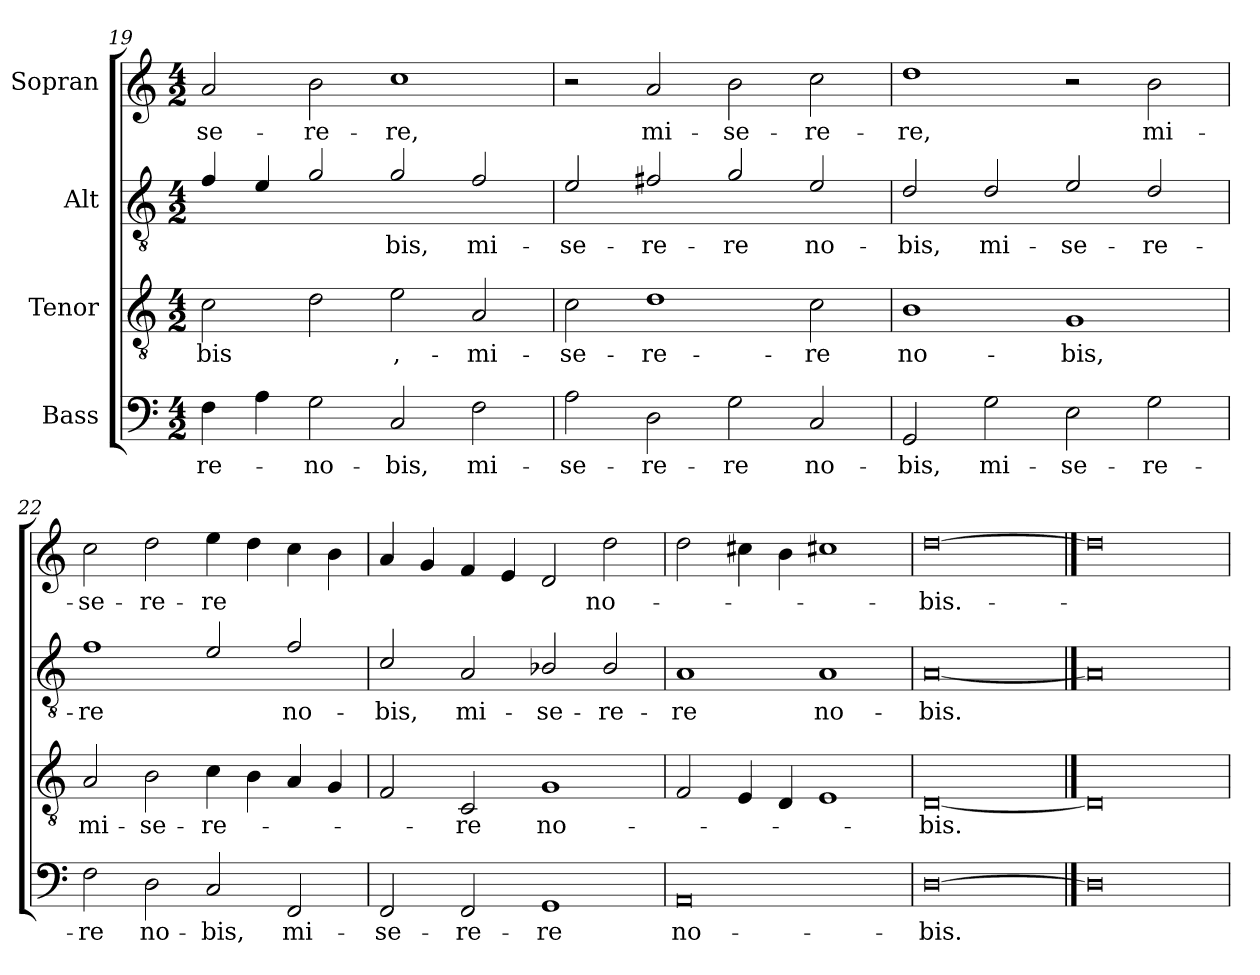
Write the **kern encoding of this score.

**kern	**text	**kern	**text	**kern	**text	**kern	**text
*part4	*part4	*part3	*part3	*part2	*part2	*part1	*part1
*staff4	*staff4	*staff3	*staff3	*staff2	*staff2	*staff1	*staff1
*I"Bass	*	*I"Tenor	*	*I"Alt	*	*I"Sopran	*
*clefF4	*	*clefGv2	*	*clefGv2	*	*clefG2	*
*k[]	*	*k[]	*	*k[]	*	*k[]	*
*M4/2	*	*M4/2	*	*M4/2	*	*M4/2	*
=19	=19	=19	=19	=19	=19	=19	=19
4F\	-re-	2c\	-bis	4f/	.	2a/	-se-
4A\	.	.	.	4e/	.	.	.
2G\	-no-	2d\	.	2g/	.	2b\	-re-
2C/	-bis,	2e\	,-	2g/	-bis,	1cc\	-re,
2F\	mi-	2A/	mi-	2f/	mi-	.	.
=20	=20	=20	=20	=20	=20	=20	=20
2A\	-se-	2c\	-se-	2e/	-se-	2r	.
2D\	-re-	1d\	-re-	2f#X/	-re-	2a/	mi-
2G\	-re	.	.	2g/	-re	2b\	-se-
2C/	no-	2c\	-re	2e/	no-	2cc\	-re-
=21	=21	=21	=21	=21	=21	=21	=21
2GG/	-bis,	1B\	no-	2d/	-bis,	1dd\	-re,
2G\	mi-	.	.	2d/	mi-	.	.
2E\	-se-	1G/	-bis,	2e/	-se-	2r	.
2G\	-re-	.	.	2d/	-re-	2b\	mi-
=22	=22	=22	=22	=22	=22	=22	=22
2F\	-re	2A/	mi-	1f/	-re	2cc\	-se-
2D\	no-	2B\	-se-	.	.	2dd\	-re-
2C/	-bis,	4c\	-re-	2e/	.	4ee\	-re
.	.	4B\	.	.	.	4dd\	.
2FF/	mi-	4A/	.	2f/	no-	4cc\	.
.	.	4G/	.	.	.	4b\	.
=23	=23	=23	=23	=23	=23	=23	=23
2FF/	-se-	2F/	.	2c/	-bis,	4a/	.
.	.	.	.	.	.	4g/	.
2FF/	-re-	2C/	-re	2A/	mi-	4f/	.
.	.	.	.	.	.	4e/	.
1GG/	-re	1G/	no-	2B-X/	-se-	2d/	.
.	.	.	.	2B-/	-re-	2dd\	no-
=24	=24	=24	=24	=24	=24	=24	=24
0AA/	no-	2F/	.	1A/	-re	2dd\	.
.	.	4E/	.	.	.	4cc#X\	.
.	.	4D/	.	.	.	4b\	.
.	.	1E/	.	1A/	no-	1cc#X\	.
=25	=25	=25	=25	=25	=25	=25	=25
[0D\	-bis.	[0D/	-bis.	[0A/	-bis.	[0dd\	bis.-
==26	==26	==26	==26	==26	==26	==26	==26
0D\]	.	0D/]	.	0A/]	.	0dd\]	.
=	=	=	=	=	=	=	=
*-	*-	*-	*-	*-	*-	*-	*-
